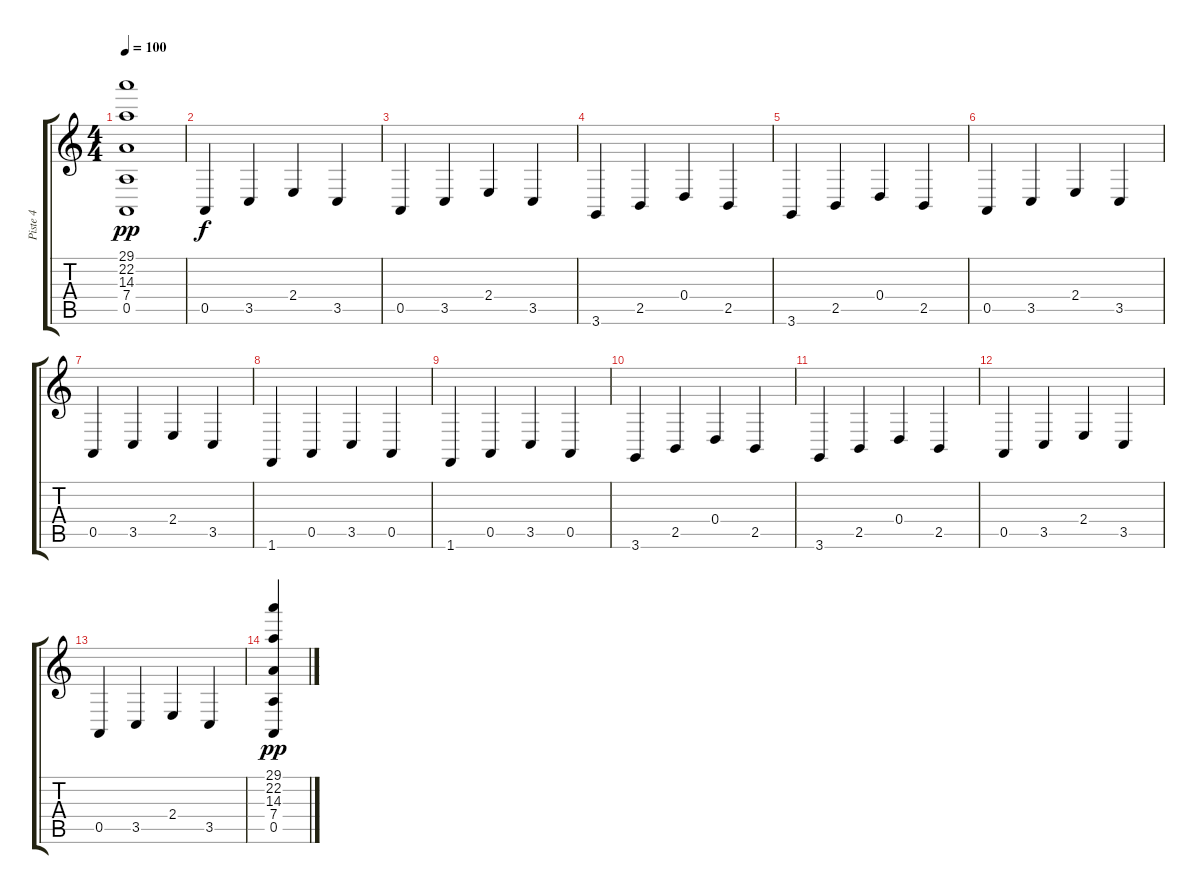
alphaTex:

\track ("Piste 4" "Piste 4") {instrument violin}
\staff {score tabs}
\tuning (E4 B3 G3 D3 A2 E2) {hide}
\ts (4 4)
\tempo 100
\clef g2
\ks c
(29.1 22.2 14.3 7.4 0.5).1{dy pp instrument violin} |
0.5.4{dy f} 3.5.4 2.4.4 3.5.4 |
0.5.4 3.5.4 2.4.4 3.5.4 |
3.6.4 2.5.4 0.4.4 2.5.4 |
3.6.4 2.5.4 0.4.4 2.5.4 |
0.5.4 3.5.4 2.4.4 3.5.4 |
0.5.4 3.5.4 2.4.4 3.5.4 |
1.6.4 0.5.4 3.5.4 0.5.4 |
1.6.4 0.5.4 3.5.4 0.5.4 |
3.6.4 2.5.4 0.4.4 2.5.4 |
3.6.4 2.5.4 0.4.4 2.5.4 |
0.5.4 3.5.4 2.4.4 3.5.4 |
0.5.4 3.5.4 2.4.4 3.5.4 |
(29.1 22.2 14.3 7.4 0.5).4{dy pp}
